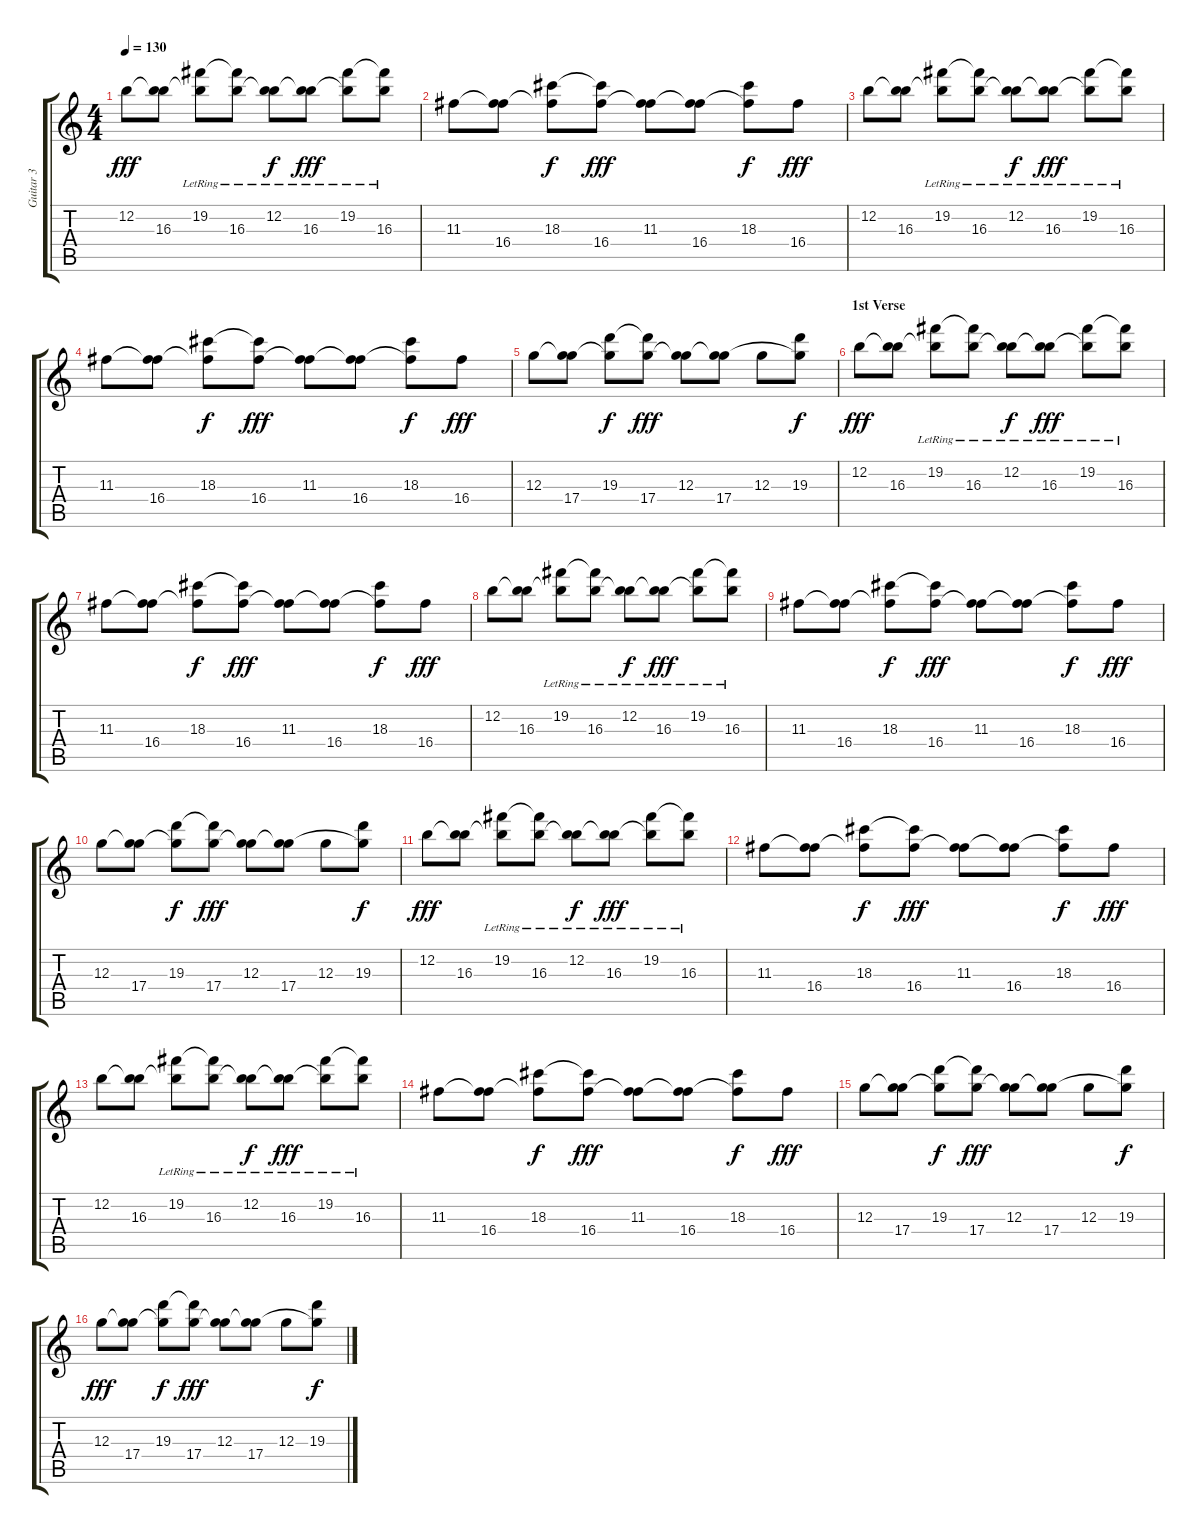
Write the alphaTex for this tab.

\track ("Guitar 3" "Guitar 3") {instrument distortionguitar}
\staff {score tabs}
\tuning (E4 B3 G3 D3 A2 E2) {hide}
\ts (4 4)
\tempo 130
\clef g2
\ks c
12.2.8{dy fff} (12.2{t} 16.3).8 (19.2{lr} 16.3{t}).8 (19.2{t} 16.3{lr}).8 (12.2{lr} 16.3{t}).8{dy f} (12.2{t} 16.3{lr}).8{dy fff} (19.2{lr} 16.3{t}).8 (19.2{t} 16.3{lr}).8 |
11.3.8 (11.3{t} 16.4).8 (18.3 16.4{t}).8{dy f} (18.3{t} 16.4).8{dy fff} (11.3 16.4{t}).8 (11.3{t} 16.4).8 (18.3 16.4{t}).8{dy f} 16.4.8{dy fff} |
12.2.8 (12.2{t} 16.3).8 (19.2{lr} 16.3{t}).8 (19.2{t} 16.3{lr}).8 (12.2{lr} 16.3{t}).8{dy f} (12.2{t} 16.3{lr}).8{dy fff} (19.2{lr} 16.3{t}).8 (19.2{t} 16.3{lr}).8 |
11.3.8 (11.3{t} 16.4).8 (18.3 16.4{t}).8{dy f} (18.3{t} 16.4).8{dy fff} (11.3 16.4{t}).8 (11.3{t} 16.4).8 (18.3 16.4{t}).8{dy f} 16.4.8{dy fff} |
12.3.8 (12.3{t} 17.4).8 (19.3 17.4{t}).8{dy f} (19.3{t} 17.4).8{dy fff} (12.3 17.4{t}).8 (12.3{t} 17.4).8 12.3.8 (19.3 17.4{t}).8{dy f} |
\section ("" "1st Verse")
12.2.8{dy fff} (12.2{t} 16.3).8 (19.2{lr} 16.3{t}).8 (19.2{t} 16.3{lr}).8 (12.2{lr} 16.3{t}).8{dy f} (12.2{t} 16.3{lr}).8{dy fff} (19.2{lr} 16.3{t}).8 (19.2{t} 16.3{lr}).8 |
11.3.8 (11.3{t} 16.4).8 (18.3 16.4{t}).8{dy f} (18.3{t} 16.4).8{dy fff} (11.3 16.4{t}).8 (11.3{t} 16.4).8 (18.3 16.4{t}).8{dy f} 16.4.8{dy fff} |
12.2.8 (12.2{t} 16.3).8 (19.2{lr} 16.3{t}).8 (19.2{t} 16.3{lr}).8 (12.2{lr} 16.3{t}).8{dy f} (12.2{t} 16.3{lr}).8{dy fff} (19.2{lr} 16.3{t}).8 (19.2{t} 16.3{lr}).8 |
11.3.8 (11.3{t} 16.4).8 (18.3 16.4{t}).8{dy f} (18.3{t} 16.4).8{dy fff} (11.3 16.4{t}).8 (11.3{t} 16.4).8 (18.3 16.4{t}).8{dy f} 16.4.8{dy fff} |
12.3.8 (12.3{t} 17.4).8 (19.3 17.4{t}).8{dy f} (19.3{t} 17.4).8{dy fff} (12.3 17.4{t}).8 (12.3{t} 17.4).8 12.3.8 (19.3 17.4{t}).8{dy f} |
12.2.8{dy fff} (12.2{t} 16.3).8 (19.2{lr} 16.3{t}).8 (19.2{t} 16.3{lr}).8 (12.2{lr} 16.3{t}).8{dy f} (12.2{t} 16.3{lr}).8{dy fff} (19.2{lr} 16.3{t}).8 (19.2{t} 16.3{lr}).8 |
11.3.8 (11.3{t} 16.4).8 (18.3 16.4{t}).8{dy f} (18.3{t} 16.4).8{dy fff} (11.3 16.4{t}).8 (11.3{t} 16.4).8 (18.3 16.4{t}).8{dy f} 16.4.8{dy fff} |
12.2.8 (12.2{t} 16.3).8 (19.2{lr} 16.3{t}).8 (19.2{t} 16.3{lr}).8 (12.2{lr} 16.3{t}).8{dy f} (12.2{t} 16.3{lr}).8{dy fff} (19.2{lr} 16.3{t}).8 (19.2{t} 16.3{lr}).8 |
11.3.8 (11.3{t} 16.4).8 (18.3 16.4{t}).8{dy f} (18.3{t} 16.4).8{dy fff} (11.3 16.4{t}).8 (11.3{t} 16.4).8 (18.3 16.4{t}).8{dy f} 16.4.8{dy fff} |
12.3.8 (12.3{t} 17.4).8 (19.3 17.4{t}).8{dy f} (19.3{t} 17.4).8{dy fff} (12.3 17.4{t}).8 (12.3{t} 17.4).8 12.3.8 (19.3 17.4{t}).8{dy f} |
12.3.8{dy fff} (12.3{t} 17.4).8 (19.3 17.4{t}).8{dy f} (19.3{t} 17.4).8{dy fff} (12.3 17.4{t}).8 (12.3{t} 17.4).8 12.3.8 (19.3 17.4{t}).8{dy f}
